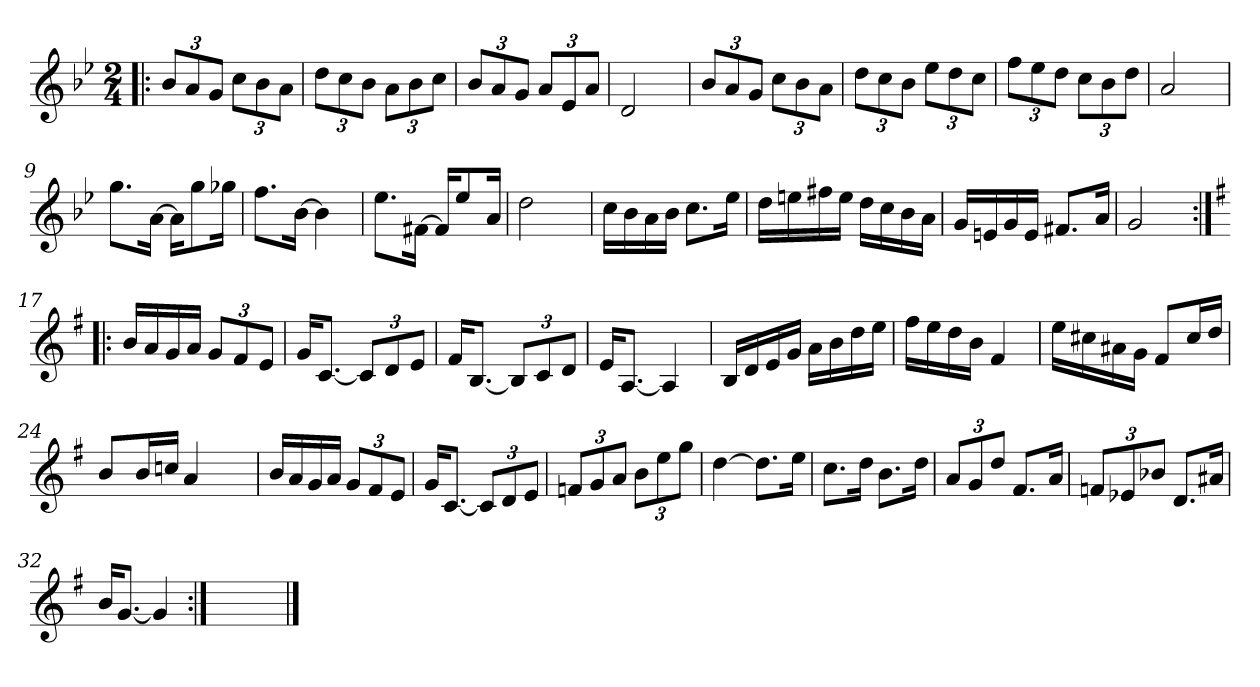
**kern
*part1
*staff1
*clefG2
*k[b-e-]
*B-:
*M2/4
=1!|:
12b-/L
12a/
12g/J
12cc\L
12b-\
12a\J
=2
12dd\L
12cc\
12b-\J
12a\L
12b-\
12cc\J
=3
12b-/L
12a/
12g/J
12a/L
12e-/
12a/J
=4
2d/
!!LO:LB:g=z
=5
12b-/L
12a/
12g/J
12cc\L
12b-\
12a\J
=6
12dd\L
12cc\
12b-\J
12ee-\L
12dd\
12cc\J
=7
12ff\L
12ee-\
12dd\J
12cc\L
12b-\
12dd\J
=8
2a/
!!LO:LB:g=z
=9
8.gg\L
[16a\Jk
16a\KL]
8gg\
16gg-X\Jk
=10
8.ff\L
[16b-\Jk
4b-\]
=11
8.ee-\L
[16f#X\Jk
16f#/KL]
8ee-/
16a/Jk
=12
2dd\
!!LO:LB:g=z
=13
16cc\LL
16b-\
16a\
16b-\JJ
8.cc\L
16ee-\Jk
=14
16dd\LL
16een\
16ff#X\
16ee\JJ
16dd\LL
16cc\
16b-\
16a\JJ
=15
16g/LL
16en/
16g/
16e/JJ
8.f#X/L
16a/Jk
=16
2g/
!!LO:LB:g=z
=17:|!|:
*k[f#]
*G:
16b/LL
16a/
16g/
16a/JJ
12g/L
12f#/
12e/J
=18
16g/KL
[8.c/J
12c/L]
12d/
12e/J
=19
16f#/KL
[8.B/J
12B/L]
12c/
12d/J
=20
16e/KL
[8.A/J
4A/]
!!LO:LB:g=z
=21
16B/LL
16d/
16e/
16g/JJ
16a\LL
16b\
16dd\
16ee\JJ
=22
16ff#\LL
16ee\
16dd\
16b\JJ
4f#/
=23
16ee\LL
16cc#X\
16a#X\
16g\JJ
8f#/L
16cc#/L
16dd/JJ
=24
*^
8b/L	16ryy
.	16ryy
16b/L	16ryy
16ccn/JJ	16ryy
4a/	16ryy
.	16ryy
.	16ryy
.	16ryy
*v	*v
!!LO:LB:g=z
=25
16b/LL
16a/
16g/
16a/JJ
12g/L
12f#/
12e/J
=26
16g/KL
[8.c/J
12c/L]
12d/
12e/J
=27
12fn/L
12g/
12a/J
12b\L
12ee\
12gg\J
=28
[4dd\
8.dd\L]
16ee\Jk
!!LO:LB:g=z
=29
8.cc\L
16dd\Jk
8.b\L
16dd\Jk
=30
12a/L
12g/
12dd/J
8.f#/L
16a/Jk
=31
12fn/L
12e-X/
12b-X/J
8.d/L
16a#X/Jk
=32
16b/KL
[8.g/J
4g/]
=33:|!
*stria0
2ryy
==
*-
